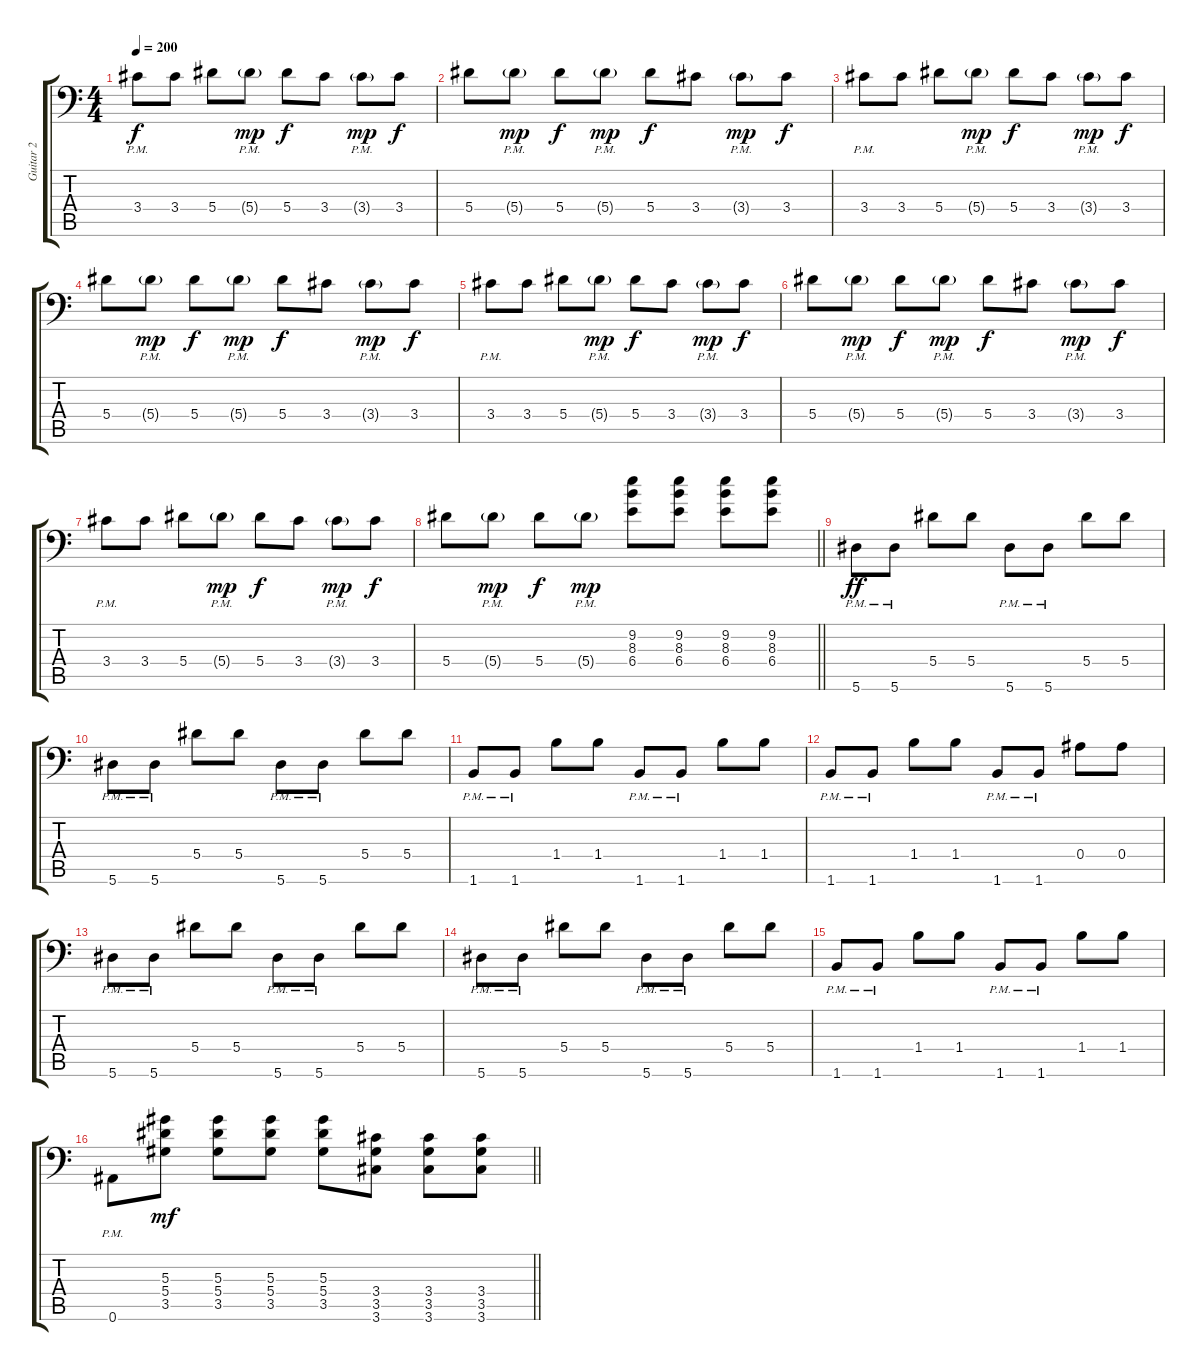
\track ("Guitar 2" "Guitar 2") {instrument overdrivenguitar}
\staff {score tabs}
\tuning (C4 G3 Eb3 Bb2 F2 Bb1) {hide}
\ts (4 4)
\section ("" "")
\tempo 200
\clef f4
\ks c
3.4{pm}.8{dy f} 3.4.8 5.4.8 5.4{g pm}.8{dy mp} 5.4.8{dy f} 3.4.8 3.4{g pm}.8{dy mp} 3.4.8{dy f} |
5.4.8 5.4{g pm}.8{dy mp} 5.4.8{dy f} 5.4{g pm}.8{dy mp} 5.4.8{dy f} 3.4.8 3.4{g pm}.8{dy mp} 3.4.8{dy f} |
3.4{pm}.8 3.4.8 5.4.8 5.4{g pm}.8{dy mp} 5.4.8{dy f} 3.4.8 3.4{g pm}.8{dy mp} 3.4.8{dy f} |
5.4.8 5.4{g pm}.8{dy mp} 5.4.8{dy f} 5.4{g pm}.8{dy mp} 5.4.8{dy f} 3.4.8 3.4{g pm}.8{dy mp} 3.4.8{dy f} |
3.4{pm}.8 3.4.8 5.4.8 5.4{g pm}.8{dy mp} 5.4.8{dy f} 3.4.8 3.4{g pm}.8{dy mp} 3.4.8{dy f} |
5.4.8 5.4{g pm}.8{dy mp} 5.4.8{dy f} 5.4{g pm}.8{dy mp} 5.4.8{dy f} 3.4.8 3.4{g pm}.8{dy mp} 3.4.8{dy f} |
3.4{pm}.8 3.4.8 5.4.8 5.4{g pm}.8{dy mp} 5.4.8{dy f} 3.4.8 3.4{g pm}.8{dy mp} 3.4.8{dy f} |
\barLineRight lightlight
5.4.8 5.4{g pm}.8{dy mp} 5.4.8{dy f} 5.4{g pm}.8{dy mp} (9.2 8.3 6.4).8 (9.2 8.3 6.4).8 (9.2 8.3 6.4).8 (9.2 8.3 6.4).8 |
\section ("" "")
5.6{pm}.8{dy ff} 5.6{pm}.8 5.4.8 5.4.8 5.6{pm}.8 5.6{pm}.8 5.4.8 5.4.8 |
5.6{pm}.8 5.6{pm}.8 5.4.8 5.4.8 5.6{pm}.8 5.6{pm}.8 5.4.8 5.4.8 |
1.6{pm}.8 1.6{pm}.8 1.4.8 1.4.8 1.6{pm}.8 1.6{pm}.8 1.4.8 1.4.8 |
1.6{pm}.8 1.6{pm}.8 1.4.8 1.4.8 1.6{pm}.8 1.6{pm}.8 0.4.8 0.4.8 |
5.6{pm}.8 5.6{pm}.8 5.4.8 5.4.8 5.6{pm}.8 5.6{pm}.8 5.4.8 5.4.8 |
5.6{pm}.8 5.6{pm}.8 5.4.8 5.4.8 5.6{pm}.8 5.6{pm}.8 5.4.8 5.4.8 |
1.6{pm}.8 1.6{pm}.8 1.4.8 1.4.8 1.6{pm}.8 1.6{pm}.8 1.4.8 1.4.8 |
\barLineRight lightlight
0.6{pm}.8 (5.3 5.4 3.5).8{dy mf} (5.3 5.4 3.5).8 (5.3 5.4 3.5).8 (5.3 5.4 3.5).8 (3.4 3.5 3.6).8 (3.4 3.5 3.6).8 (3.4 3.5 3.6).8
